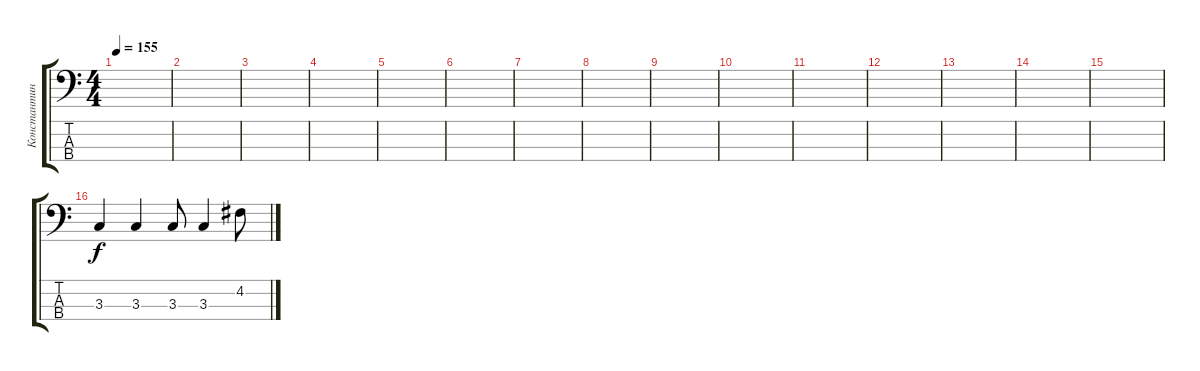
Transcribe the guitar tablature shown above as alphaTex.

\track ("Константин Бекрев (Rickenbaker)" "Константин") {instrument electricbasspick}
\staff {score tabs}
\tuning (G2 D2 A1 E1) {hide}
\ts (4 4)
\tempo 155
\clef f4
\ks c
|
|
|
|
|
|
|
|
|
|
|
|
|
|
|
3.3.4 3.3.4 3.3.8 3.3.4 4.2.8
